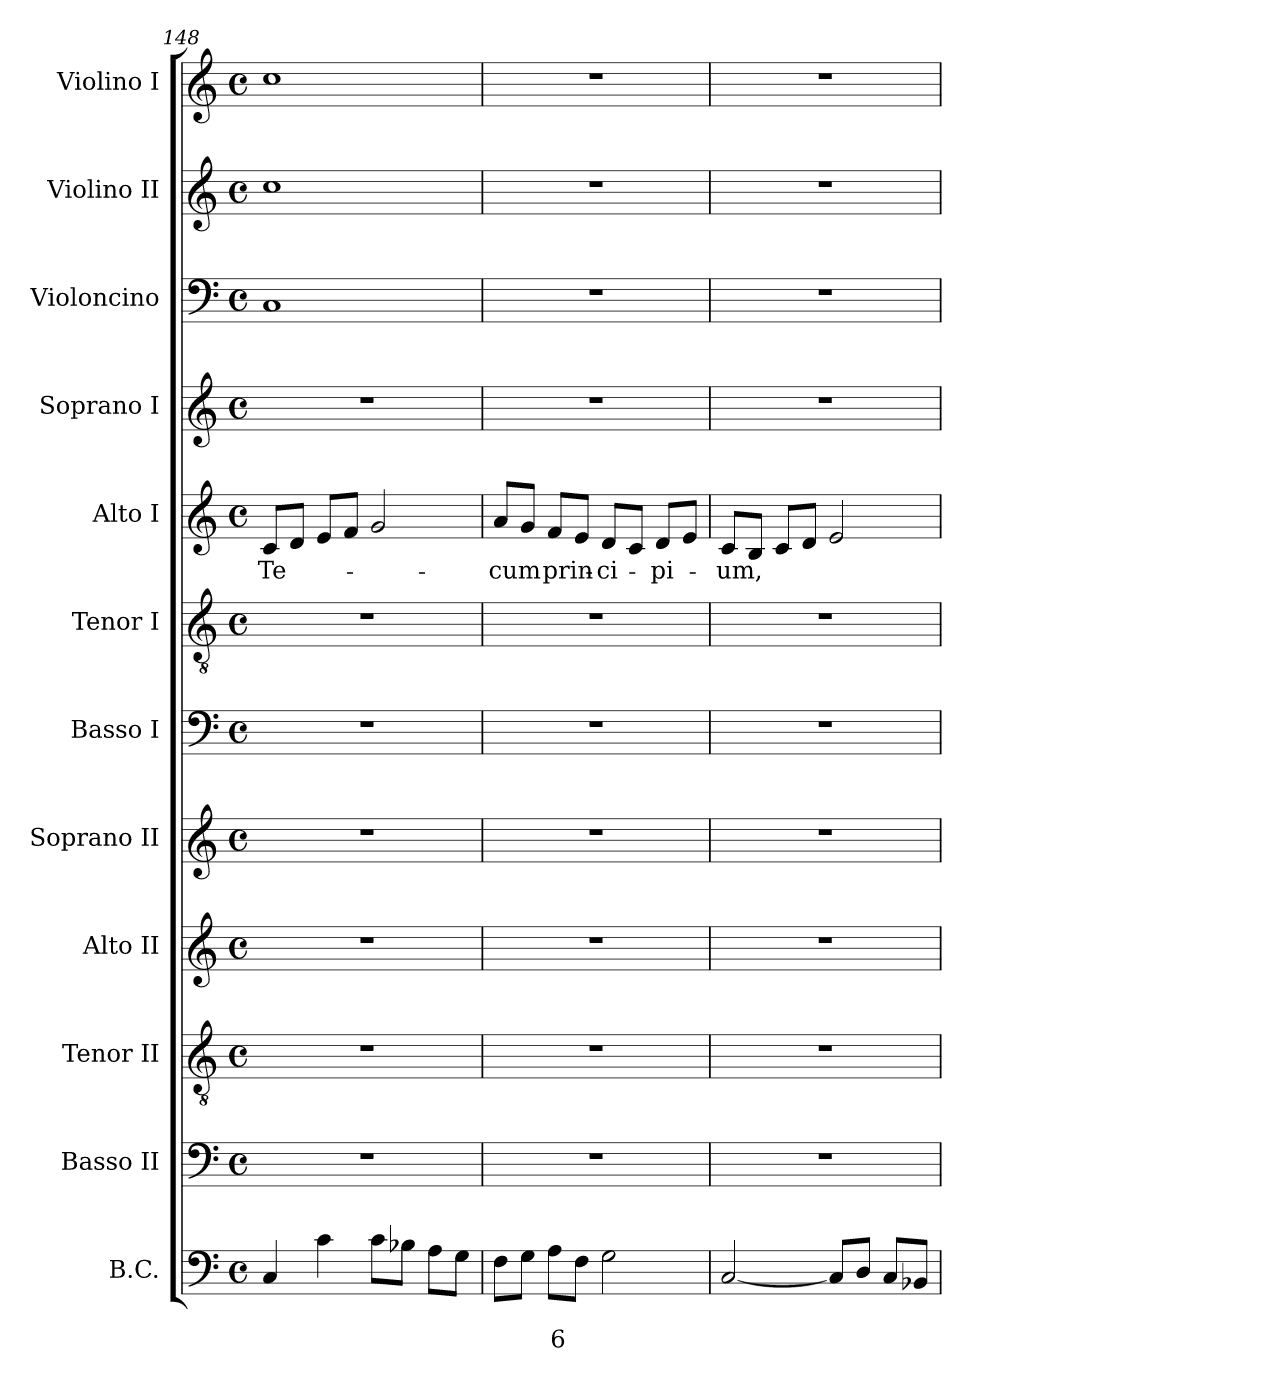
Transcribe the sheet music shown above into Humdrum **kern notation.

**kern	**text	**text	**kern	**kern	**kern	**kern	**kern	**kern	**kern	**text	**kern	**kern	**kern	**kern
*part12	*part12	*part12	*part11	*part10	*part9	*part8	*part7	*part6	*part5	*part5	*part4	*part3	*part2	*part1
*staff12	*staff12	*staff12	*staff11	*staff10	*staff9	*staff8	*staff7	*staff6	*staff5	*staff5	*staff4	*staff3	*staff2	*staff1
*I"B.C.	*	*	*I"Basso II	*I"Tenor II	*I"Alto II	*I"Soprano II	*I"Basso I	*I"Tenor I	*I"Alto I	*	*I"Soprano I	*I"Violoncino	*I"Violino II	*I"Violino I
*I'BC	*	*	*I'B 2	*I'T 2	*I'A 2	*I'S 2	*I'B 1	*I'T 1	*I'A 1	*	*I'S 1	*I'Vc.	*I'Vln. II	*I'Vln. I
*clefF4	*	*	*clefF4	*clefGv2	*clefG2	*clefG2	*clefF4	*clefGv2	*clefG2	*	*clefG2	*clefF4	*clefG2	*clefG2
*k[]	*	*	*k[]	*k[]	*k[]	*k[]	*k[]	*k[]	*k[]	*	*k[]	*k[]	*k[]	*k[]
*C:	*	*	*C:	*C:	*C:	*C:	*C:	*C:	*C:	*	*C:	*C:	*C:	*C:
*M4/4	*	*	*M4/4	*M4/4	*M4/4	*M4/4	*M4/4	*M4/4	*M4/4	*	*M4/4	*M4/4	*M4/4	*M4/4
*met(c)	*	*	*met(c)	*met(c)	*met(c)	*met(c)	*met(c)	*met(c)	*met(c)	*	*met(c)	*met(c)	*met(c)	*met(c)
=148	=148	=148	=148	=148	=148	=148	=148	=148	=148	=148	=148	=148	=148	=148
!	!	!	!	!	!	!	!	!	!	!LO:LY:b	!	!	!	!
4C/	.	.	1r	1r	1r	1r	1r	1r	8c/L	Te-	1r	1C	1cc	1cc
.	.	.	.	.	.	.	.	.	8d/J	.	.	.	.	.
4c\	.	.	.	.	.	.	.	.	8e/L	.	.	.	.	.
.	.	.	.	.	.	.	.	.	8f/J	.	.	.	.	.
8c\L	.	.	.	.	.	.	.	.	2g/	.	.	.	.	.
8B-X\J	.	.	.	.	.	.	.	.	.	.	.	.	.	.
8A\L	.	.	.	.	.	.	.	.	.	.	.	.	.	.
8G\J	.	.	.	.	.	.	.	.	.	.	.	.	.	.
=149	=149	=149	=149	=149	=149	=149	=149	=149	=149	=149	=149	=149	=149	=149
!	!	!	!	!	!	!	!	!	!	!LO:LY:b	!	!	!	!
8F\L	.	.	1r	1r	1r	1r	1r	1r	8a/L	-cum	1r	1r	1r	1r
8G\J	.	.	.	.	.	.	.	.	8g/J	.	.	.	.	.
!	!	!LO:LY:b	!	!	!	!	!	!	!	!	!	!	!	!
!	!	!	!	!	!	!	!	!	!	!LO:LY:b	!	!	!	!
8A\L	.	6	.	.	.	.	.	.	8f/L	prin-	.	.	.	.
8F\J	.	.	.	.	.	.	.	.	8e/J	.	.	.	.	.
!	!	!	!	!	!	!	!	!	!	!LO:LY:b	!	!	!	!
2G\	.	.	.	.	.	.	.	.	8d/L	-ci-	.	.	.	.
.	.	.	.	.	.	.	.	.	8c/J	.	.	.	.	.
!	!	!	!	!	!	!	!	!	!	!LO:LY:b	!	!	!	!
.	.	.	.	.	.	.	.	.	8d/L	-pi-	.	.	.	.
.	.	.	.	.	.	.	.	.	8e/J	.	.	.	.	.
=150	=150	=150	=150	=150	=150	=150	=150	=150	=150	=150	=150	=150	=150	=150
!	!	!	!	!	!	!	!	!	!	!LO:LY:b	!	!	!	!
[2C/	.	.	1r	1r	1r	1r	1r	1r	8c/L	-um,	1r	1r	1r	1r
.	.	.	.	.	.	.	.	.	8B/J	.	.	.	.	.
.	.	.	.	.	.	.	.	.	8c/L	.	.	.	.	.
.	.	.	.	.	.	.	.	.	8d/J	.	.	.	.	.
8C/L]	.	.	.	.	.	.	.	.	2e/	.	.	.	.	.
8D/J	.	.	.	.	.	.	.	.	.	.	.	.	.	.
8C/L	.	.	.	.	.	.	.	.	.	.	.	.	.	.
8BB-X/J	.	.	.	.	.	.	.	.	.	.	.	.	.	.
=	=	=	=	=	=	=	=	=	=	=	=	=	=	=
*-	*-	*-	*-	*-	*-	*-	*-	*-	*-	*-	*-	*-	*-	*-
